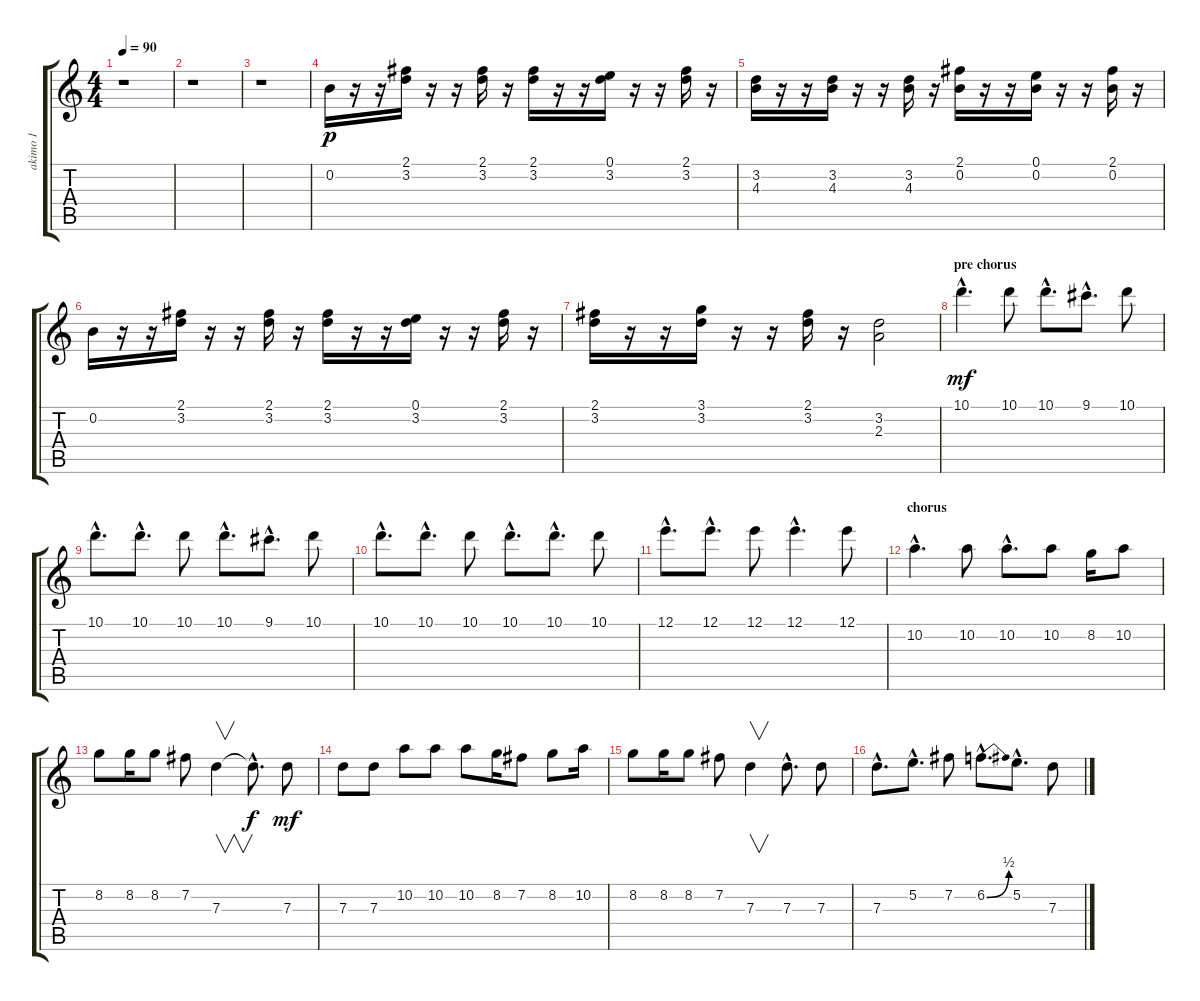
\track ("akimo 1" "akimo 1") {instrument distortionguitar}
\staff {score tabs}
\tuning (E4 B3 G3 D3 A2 E2) {hide}
\ts (4 4)
\tempo 90
\clef g2
\ks c
r.1{dy mf} |
r.1 |
r.1 |
0.2.16{dy p} r.16 r.16 (2.1 3.2).16 r.16 r.16 (2.1 3.2).16 r.16 (2.1 3.2).16 r.16 r.16 (0.1 3.2).16 r.16 r.16 (2.1 3.2).16 r.16 |
(3.2 4.3).16 r.16 r.16 (3.2 4.3).16 r.16 r.16 (3.2 4.3).16 r.16 (2.1 0.2).16 r.16 r.16 (0.1 0.2).16 r.16 r.16 (2.1 0.2).16 r.16 |
0.2.16 r.16 r.16 (2.1 3.2).16 r.16 r.16 (2.1 3.2).16 r.16 (2.1 3.2).16 r.16 r.16 (0.1 3.2).16 r.16 r.16 (2.1 3.2).16 r.16 |
(2.1 3.2).16 r.16 r.16 (3.1 3.2).16 r.16 r.16 (2.1 3.2).16 r.16 (3.2 2.3).2 |
\section ("" "pre chorus")
10.1{hac}.4{d dy mf} 10.1.8 10.1{hac}.8{d} 9.1{hac}.8{d} 10.1.8 |
10.1{hac}.8{d} 10.1{hac}.8{d} 10.1.8 10.1{hac}.8{d} 9.1{hac}.8{d} 10.1.8 |
10.1{hac}.8{d} 10.1{hac}.8{d} 10.1.8 10.1{hac}.8{d} 10.1{hac}.8{d} 10.1.8 |
12.1{hac}.8{d} 12.1{hac}.8{d} 12.1.8 12.1{hac}.4{d} 12.1.8 |
\section ("" "chorus")
10.2{hac}.4{d} 10.2.8 10.2{hac}.8{d} 10.2.8 8.2.16 10.2.8 |
8.2.8 8.2.16 8.2.8 7.2.8 7.3.4{v} 7.3{hac t}.8{d dy f} 7.3.8{dy mf} |
7.3.8 7.3.8 10.2.8 10.2.8 10.2.8 8.2.16 7.2.8 8.2.8 10.2.16 |
8.2.8 8.2.16 8.2.8 7.2.8 7.3.4{v} 7.3{hac}.8{d} 7.3.8 |
7.3{hac}.8{d} 5.2{hac}.8{d} 7.2.8 6.2{be (bend 0 0 60 2) hac}.8{d} 5.2{hac}.8{d} 7.3.8
